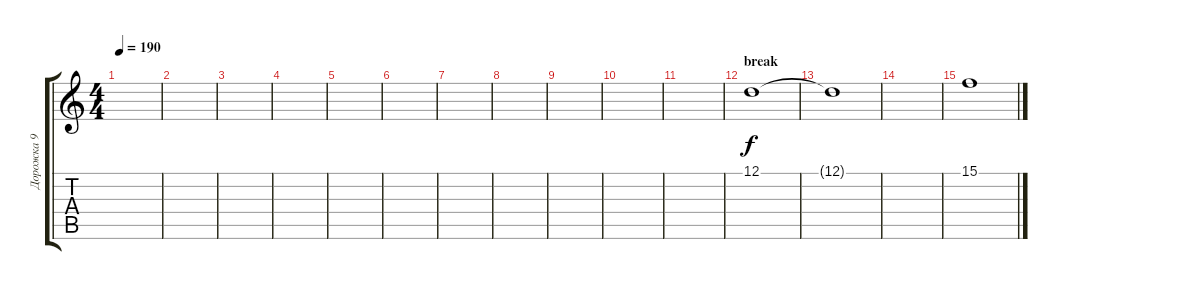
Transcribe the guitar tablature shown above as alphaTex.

\track ("Дорожка 9" "Дорожка 9") {instrument fx5brightness}
\staff {score tabs}
\tuning (D4 A3 F3 C3 G2 C2) {hide}
\ts (4 4)
\tempo 190
\clef g2
\ks c
|
|
|
|
|
|
|
|
|
|
|
\section ("" "break")
12.1.1 |
12.1{t}.1 |
|
15.1.1
